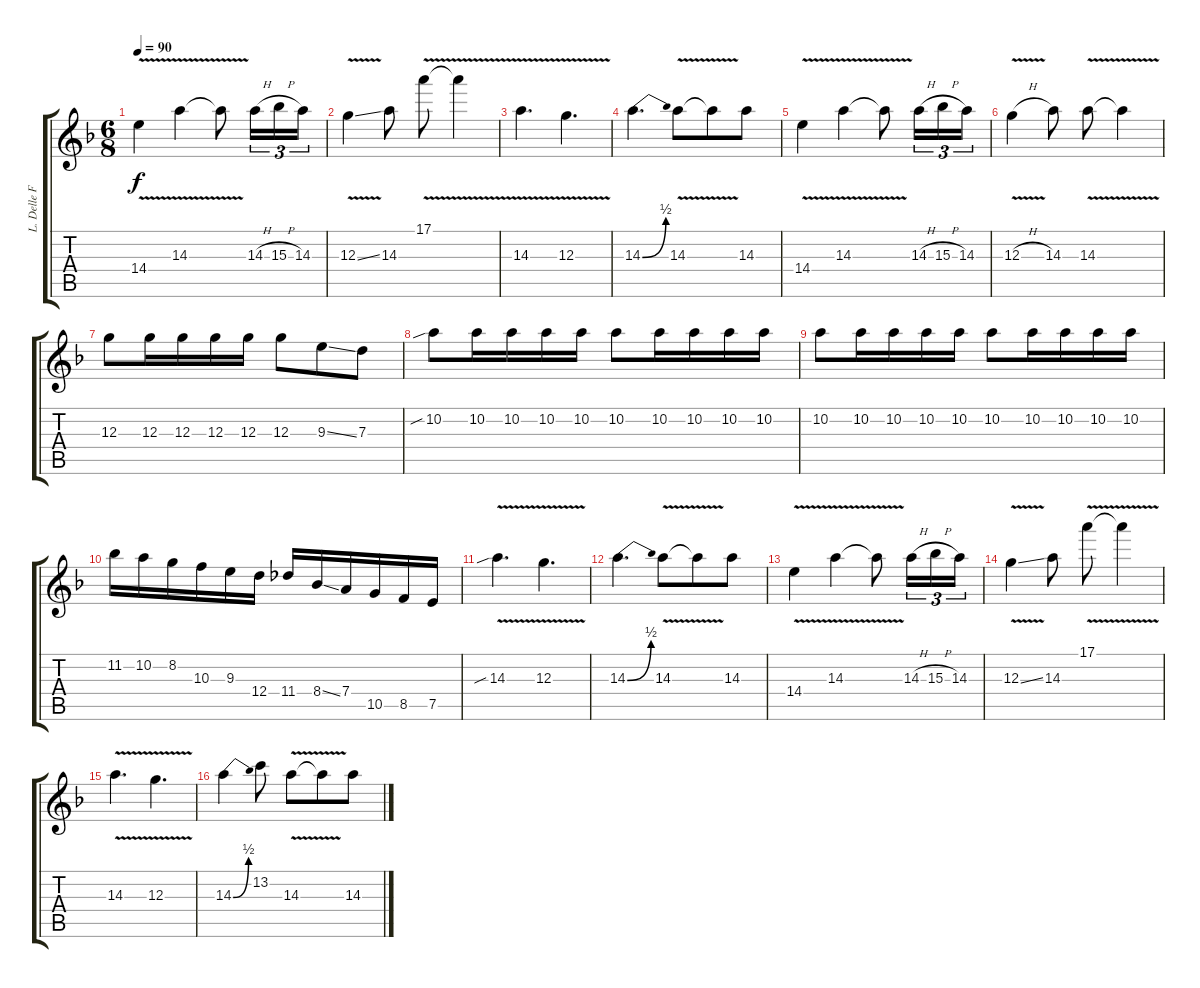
\track ("L. Delle Fave (Guitar Lead)" "L. Delle F") {instrument overdrivenguitar}
\staff {score tabs}
\tuning (E4 B3 G3 D3 A2 E2) {hide}
\ts (6 8)
\tempo 90
\clef g2
\ks dminor
14.4{v}.4{dy f} 14.3{v}.4 14.3{t}.8 14.3{h}.16{tu (3 2)} 15.3{h}.16{tu (3 2)} 14.3.16{tu (3 2)} |
12.3{v ss}.4 14.3.8 17.1{v}.8 17.1{t}.4 |
14.3{v}.4{d} 12.3{v}.4{d} |
14.3{be (bend 0 0 60 2)}.4{d} 14.3{v}.8 14.3{t}.8 14.3.8 |
14.4{v}.4 14.3{v}.4 14.3{t}.8 14.3{h}.16{tu (3 2)} 15.3{h}.16{tu (3 2)} 14.3.16{tu (3 2)} |
12.3{v h}.4 14.3.8 14.3{v}.8 14.3{t}.4 |
12.3.8 12.3.16 12.3.16 12.3.16 12.3.16 12.3.8 9.3{ss}.8 7.3.8 |
10.2{sib}.8 10.2.16 10.2.16 10.2.16 10.2.16 10.2.8 10.2.16 10.2.16 10.2.16 10.2.16 |
10.2.8 10.2.16 10.2.16 10.2.16 10.2.16 10.2.8 10.2.16 10.2.16 10.2.16 10.2.16 |
11.2.16 10.2.16 8.2.16 10.3.16 9.3.16 12.4.16 11.4.16 8.4{ss}.16 7.4.16 10.5.16 8.5.16 7.5.16 |
14.3{v sib}.4{d} 12.3{v}.4{d} |
14.3{be (bend 0 0 60 2)}.4{d} 14.3{v}.8 14.3{t}.8 14.3.8 |
14.4{v}.4 14.3{v}.4 14.3{t}.8 14.3{h}.16{tu (3 2)} 15.3{h}.16{tu (3 2)} 14.3.16{tu (3 2)} |
12.3{v ss}.4 14.3.8 17.1{v}.8 17.1{t}.4 |
14.3{v}.4{d} 12.3{v}.4{d} |
14.3{be (bend 0 0 60 2)}.4 13.2.8 14.3{v}.8 14.3{t}.8 14.3.8
